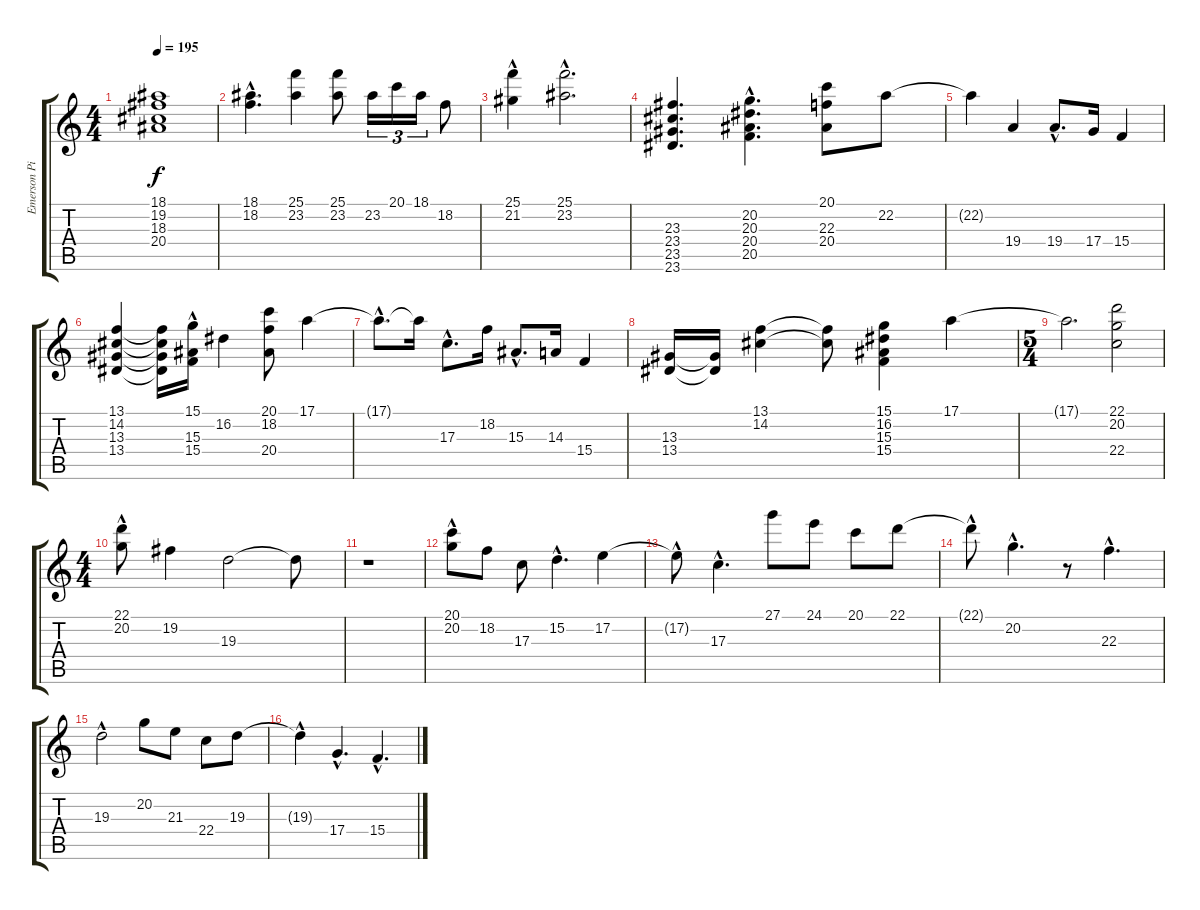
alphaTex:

\track ("Emerson Piano RH" "Emerson Pi") {instrument acousticgrandpiano}
\staff {score tabs}
\tuning (E4 B3 G3 D3 A2 E2) {hide}
\ts (4 4)
\tempo 195
\clef g2
\ks c
(18.1 19.2 18.3 20.4).1{dy f} |
(18.1{hac} 18.2{hac}).4{d} (25.1 23.2).4 (25.1 23.2).8 23.2.16{tu (3 2)} 20.1.16{tu (3 2)} 18.1.16{tu (3 2)} 18.2.8 |
(25.1{hac} 21.2{hac}).4 (25.1{hac} 23.2{hac}).2{d} |
(23.3 23.4 23.5 23.6).4{d} (20.2{hac} 20.3{hac} 20.4{hac} 20.5{hac}).4{d} (20.1 22.3 20.4).8 22.2.8 |
22.2{t}.4 19.4.4 19.4{hac}.8{d} 17.4.16 15.4.4 |
(13.1 14.2 13.3 13.4).4 (13.1{t} 14.2{t} 13.3{t} 13.4{t}).16 (15.1{hac} 15.3{hac} 15.4{hac}).16 16.2.4 (20.1 18.2 20.4).8 17.1.4 |
17.1{hac t}.8{d} 17.1{t}.16 17.3{hac}.8{d} 18.2.16 15.3{hac}.8{d} 14.3.16 15.4.4 |
(13.3 13.4).16 (13.3{t} 13.4{t}).16 (13.1 14.2).4 (13.1{t} 14.2{t}).8 (15.1 16.2 15.3 15.4).4 17.1.4 |
\ts (5 4)
17.1{t}.2{d} (22.1 20.2 22.4).2 |
\ts (4 4)
(22.1 20.2{hac}).8 19.2.4 19.3.2 19.3{t}.8 |
r.1 |
(20.1{hac} 20.2{hac}).8 18.2.8 17.3.8 15.2{hac}.4{d} 17.2.4 |
17.2{hac t}.8 17.3{hac}.4{d} 27.1.8 24.1.8 20.1.8 22.1.8 |
22.1{hac t}.8 20.2{hac}.4{d} r.8 22.3{hac}.4{d} |
19.3{hac}.2 20.2.8 21.3.8 22.4.8 19.3.8 |
19.3{hac t}.4 17.4{hac}.4{d} 15.4{hac}.4{d}
